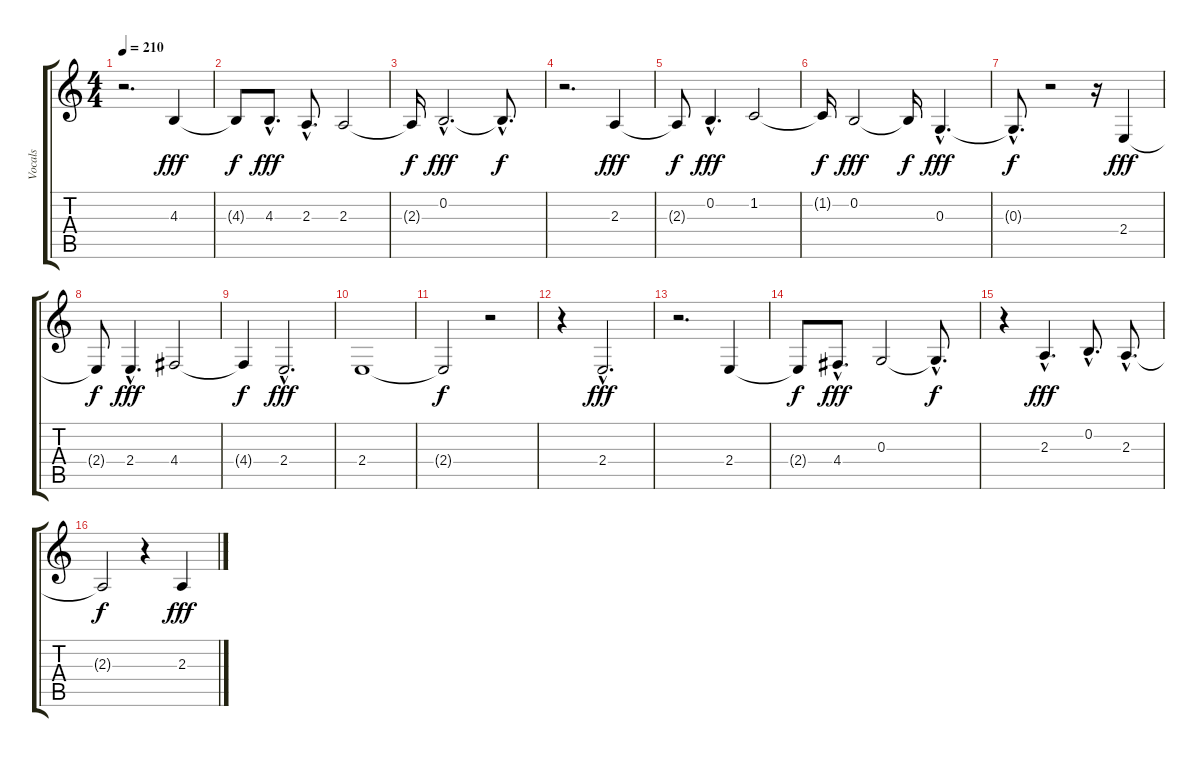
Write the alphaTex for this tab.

\track ("Vocals" "Vocals") {instrument oboe}
\staff {score tabs}
\tuning (E4 B3 G3 D3 A2 E2) {hide}
\ts (4 4)
\tempo 210
\clef g2
\ks c
r.2{d dy f} 4.3.4{dy fff} |
4.3{t}.8{dy f} 4.3{hac}.8{d dy fff} 2.3{hac}.8{d} 2.3.2 |
2.3{t}.16{dy f} 0.2{hac}.2{d dy fff} 0.2{hac t}.8{d dy f} |
r.2{d} 2.3.4{dy fff} |
2.3{t}.8{dy f} 0.2{hac}.4{d dy fff} 1.2.2 |
1.2{t}.16{dy f} 0.2.2{dy fff} 0.2{t}.16{dy f} 0.3{hac}.4{d dy fff} |
0.3{hac t}.8{d dy f} r.2 r.16 2.4.4{dy fff} |
2.4{t}.8{dy f} 2.4{hac}.4{d dy fff} 4.4.2 |
4.4{t}.4{dy f} 2.4{hac}.2{d dy fff} |
2.4.1 |
2.4{t}.2{dy f} r.2 |
r.4 2.4{hac}.2{d dy fff} |
r.2{d} 2.4.4 |
2.4{t}.8{dy f} 4.4{hac}.8{d dy fff} 0.3.2 0.3{hac t}.8{d dy f} |
r.4 2.3{hac}.4{d dy fff} 0.2{hac}.8{d} 2.3{hac}.8{d} |
2.3{t}.2{dy f} r.4 2.3.4{dy fff}
